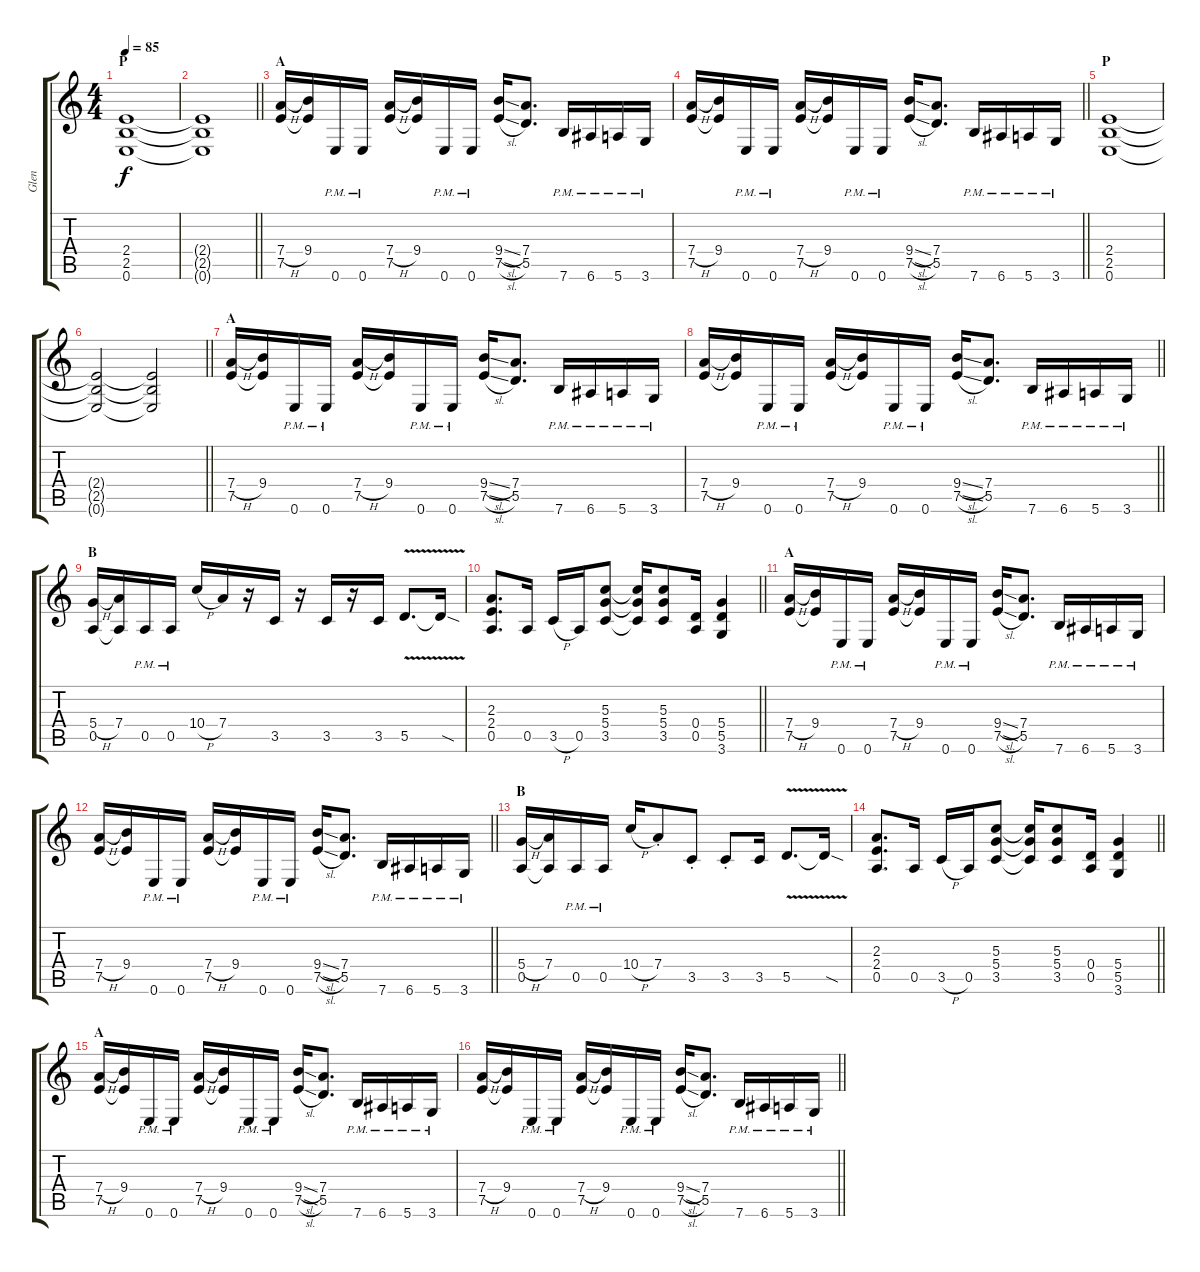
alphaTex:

\track ("Glen" "Glen") {instrument distortionguitar}
\staff {score tabs}
\tuning (E4 B3 G3 D3 A2 E2) {hide}
\ts (4 4)
\section ("" "P")
\tempo 85
\clef g2
\ks c
(2.4 2.5 0.6).1{dy f} |
\barLineRight lightlight
(2.4{t} 2.5{t} 0.6{t}).1 |
\section ("" "A")
(7.4{h} 7.5).16 (9.4 7.5{t}).16 0.6{pm}.16 0.6{pm}.16 (7.4{h} 7.5).16 (9.4 7.5{t}).16 0.6{pm}.16 0.6{pm}.16 (9.4{sl} 7.5{sl}).16 (7.4 5.5).8{d} 7.6{pm}.16 6.6{pm}.16 5.6{pm}.16 3.6{pm}.16 |
\barLineRight lightlight
(7.4{h} 7.5).16 (9.4 7.5{t}).16 0.6{pm}.16 0.6{pm}.16 (7.4{h} 7.5).16 (9.4 7.5{t}).16 0.6{pm}.16 0.6{pm}.16 (9.4{sl} 7.5{sl}).16 (7.4 5.5).8{d} 7.6{pm}.16 6.6{pm}.16 5.6{pm}.16 3.6{pm}.16 |
\section ("" "P")
(2.4 2.5 0.6).1 |
\barLineRight lightlight
(2.4{t} 2.5{t} 0.6{t}).2 (2.4{t} 2.5{t} 0.6{t}).2 |
\section ("" "A")
(7.4{h} 7.5).16 (9.4 7.5{t}).16 0.6{pm}.16 0.6{pm}.16 (7.4{h} 7.5).16 (9.4 7.5{t}).16 0.6{pm}.16 0.6{pm}.16 (9.4{sl} 7.5{sl}).16 (7.4 5.5).8{d} 7.6{pm}.16 6.6{pm}.16 5.6{pm}.16 3.6{pm}.16 |
\barLineRight lightlight
(7.4{h} 7.5).16 (9.4 7.5{t}).16 0.6{pm}.16 0.6{pm}.16 (7.4{h} 7.5).16 (9.4 7.5{t}).16 0.6{pm}.16 0.6{pm}.16 (9.4{sl} 7.5{sl}).16 (7.4 5.5).8{d} 7.6{pm}.16 6.6{pm}.16 5.6{pm}.16 3.6{pm}.16 |
\section ("" "B")
(5.4{h} 0.5).16 (7.4 0.5{t}).16 0.5{pm}.16 0.5{pm}.16 10.4{h}.16 7.4.16 r.16 3.5.16 r.16 3.5.16 r.16 3.5.16 5.5{v}.8{d} 5.5{sod t}.16 |
\barLineRight lightlight
(2.3 2.4 0.5).8{d} 0.5.16 3.5{h}.16 0.5.16 (5.3 5.4 3.5).8 (5.3{t} 5.4{t} 3.5{t}).16 (5.3 5.4 3.5).8 (0.4 0.5).16 (5.4 5.5 3.6).4 |
\section ("" "A")
(7.4{h} 7.5).16 (9.4 7.5{t}).16 0.6{pm}.16 0.6{pm}.16 (7.4{h} 7.5).16 (9.4 7.5{t}).16 0.6{pm}.16 0.6{pm}.16 (9.4{sl} 7.5{sl}).16 (7.4 5.5).8{d} 7.6{pm}.16 6.6{pm}.16 5.6{pm}.16 3.6{pm}.16 |
\barLineRight lightlight
(7.4{h} 7.5).16 (9.4 7.5{t}).16 0.6{pm}.16 0.6{pm}.16 (7.4{h} 7.5).16 (9.4 7.5{t}).16 0.6{pm}.16 0.6{pm}.16 (9.4{sl} 7.5{sl}).16 (7.4 5.5).8{d} 7.6{pm}.16 6.6{pm}.16 5.6{pm}.16 3.6{pm}.16 |
\section ("" "B")
(5.4{h} 0.5).16 (7.4 0.5{t}).16 0.5{pm}.16 0.5{pm}.16 10.4{h}.16 7.4{st}.8 3.5{st}.8 3.5{st}.8 3.5.16 5.5{v}.8{d} 5.5{sod t}.16 |
\barLineRight lightlight
(2.3 2.4 0.5).8{d} 0.5.16 3.5{h}.16 0.5.16 (5.3 5.4 3.5).8 (5.3{t} 5.4{t} 3.5{t}).16 (5.3 5.4 3.5).8 (0.4 0.5).16 (5.4 5.5 3.6).4 |
\section ("" "A")
(7.4{h} 7.5).16 (9.4 7.5{t}).16 0.6{pm}.16 0.6{pm}.16 (7.4{h} 7.5).16 (9.4 7.5{t}).16 0.6{pm}.16 0.6{pm}.16 (9.4{sl} 7.5{sl}).16 (7.4 5.5).8{d} 7.6{pm}.16 6.6{pm}.16 5.6{pm}.16 3.6{pm}.16 |
\barLineRight lightlight
(7.4{h} 7.5).16 (9.4 7.5{t}).16 0.6{pm}.16 0.6{pm}.16 (7.4{h} 7.5).16 (9.4 7.5{t}).16 0.6{pm}.16 0.6{pm}.16 (9.4{sl} 7.5{sl}).16 (7.4 5.5).8{d} 7.6{pm}.16 6.6{pm}.16 5.6{pm}.16 3.6{pm}.16
